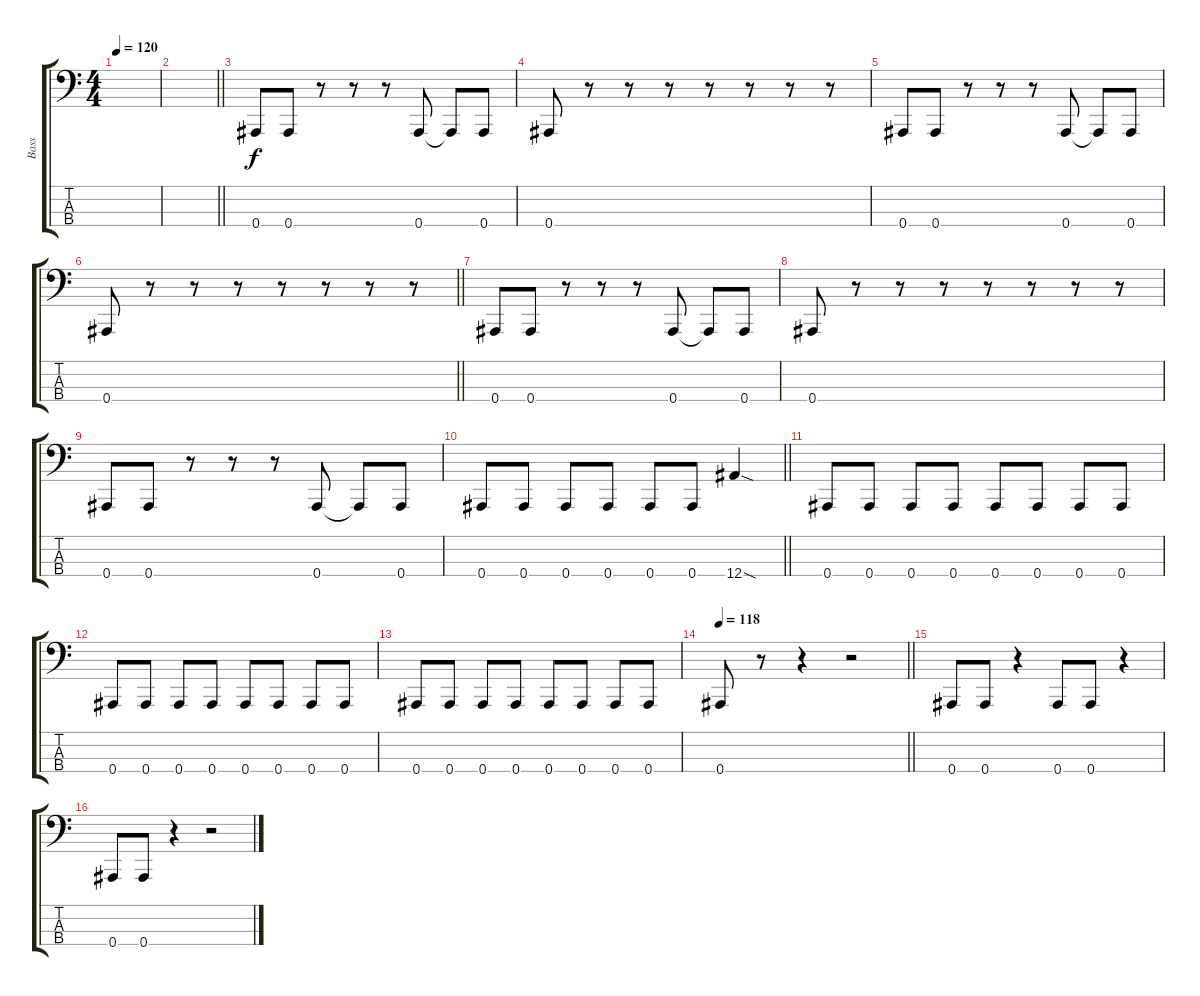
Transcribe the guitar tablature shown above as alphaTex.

\track ("Bass" "Bass") {instrument electricbassfinger}
\staff {score tabs}
\tuning (Eb2 Bb1 F1 Bb0) {hide}
\ts (4 4)
\tempo 120
\clef f4
\ks c
|
\barLineRight lightlight
|
0.4.8 0.4.8 r.8 r.8 r.8 0.4.8 0.4{t}.8 0.4.8 |
0.4.8 r.8 r.8 r.8 r.8 r.8 r.8 r.8 |
0.4.8 0.4.8 r.8 r.8 r.8 0.4.8 0.4{t}.8 0.4.8 |
\barLineRight lightlight
0.4.8 r.8 r.8 r.8 r.8 r.8 r.8 r.8 |
0.4.8 0.4.8 r.8 r.8 r.8 0.4.8 0.4{t}.8 0.4.8 |
0.4.8 r.8 r.8 r.8 r.8 r.8 r.8 r.8 |
0.4.8 0.4.8 r.8 r.8 r.8 0.4.8 0.4{t}.8 0.4.8 |
\barLineRight lightlight
0.4.8 0.4.8 0.4.8 0.4.8 0.4.8 0.4.8 12.4{sod}.4 |
0.4.8 0.4.8 0.4.8 0.4.8 0.4.8 0.4.8 0.4.8 0.4.8 |
0.4.8 0.4.8 0.4.8 0.4.8 0.4.8 0.4.8 0.4.8 0.4.8 |
0.4.8 0.4.8 0.4.8 0.4.8 0.4.8 0.4.8 0.4.8 0.4.8 |
\tempo 118
\barLineRight lightlight
0.4.8 r.8 r.4 r.2 |
0.4.8 0.4.8 r.4 0.4.8 0.4.8 r.4 |
0.4.8 0.4.8 r.4 r.2
